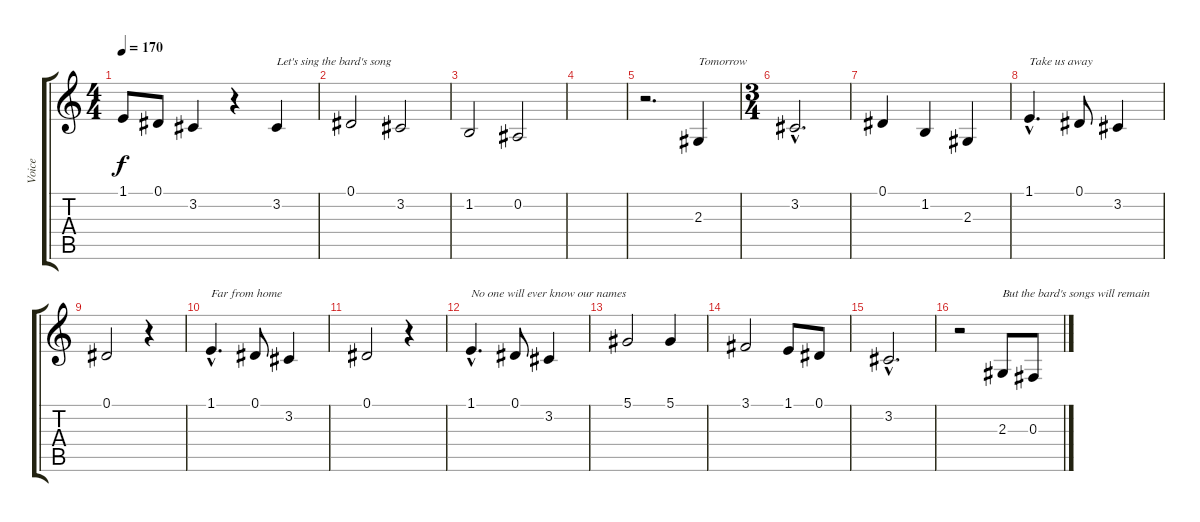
\track ("Voice" "Voice") {instrument violin}
\staff {score tabs}
\tuning (Eb4 Bb3 Gb3 Db3 Ab2 Eb2) {hide}
\ts (4 4)
\tempo 170
\clef g2
\ks c
1.1.8{dy f} 0.1.8 3.2.4 r.4 3.2.4{txt "Let's sing the bard's song"} |
0.1.2 3.2.2 |
1.2.2 0.2.2 |
|
r.2{d} 2.3.4{txt "Tomorrow"} |
\ts (3 4)
3.2{hac}.2{d} |
0.1.4 1.2.4 2.3.4 |
1.1{hac}.4{d txt "Take us away"} 0.1.8 3.2.4 |
0.1.2 r.4 |
1.1{hac}.4{d txt "Far from home"} 0.1.8 3.2.4 |
0.1.2 r.4 |
1.1{hac}.4{d txt "No one will ever know our names"} 0.1.8 3.2.4 |
5.1.2 5.1.4 |
3.1.2 1.1.8 0.1.8 |
3.2{hac}.2{d} |
r.2 2.3.8{txt "But the bard's songs will remain"} 0.3.8
